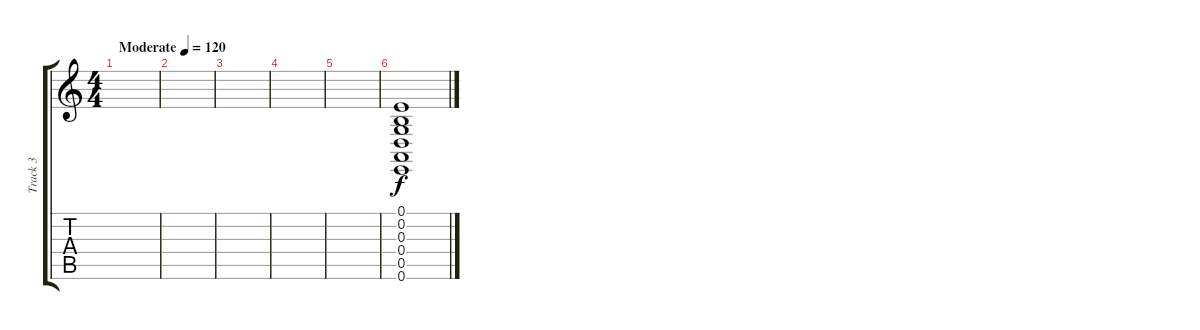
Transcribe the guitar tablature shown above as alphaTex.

\track ("Track 3" "Track 3") {instrument altosax}
\staff {score tabs}
\tuning (E4 B3 G3 D3 A2 E2) {hide}
\ts (4 4)
\tempo (120 "Moderate")
\clef g2
\ks c
|
|
|
|
|
(0.1 0.2 0.3 0.4 0.5 0.6).1
